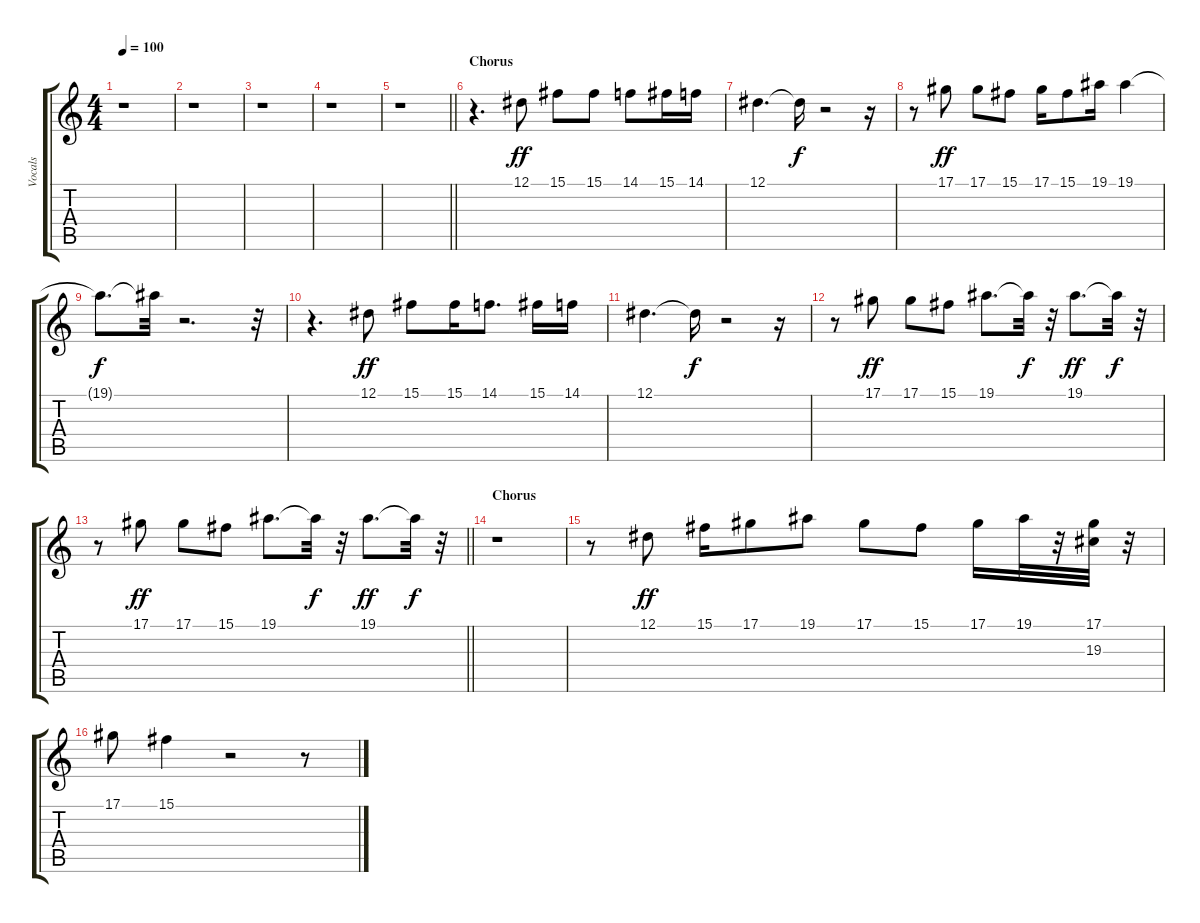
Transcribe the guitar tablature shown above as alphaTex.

\track ("Vocals" "Vocals") {instrument voiceoohs}
\staff {score tabs}
\tuning (Eb4 Bb3 Gb3 Db3 Ab2 Eb2) {hide}
\ts (4 4)
\tempo 100
\clef g2
\ks c
r.1{dy f} |
r.1 |
r.1 |
r.1 |
\barLineRight lightlight
r.1 |
\section ("" "Chorus")
r.4{d} 12.1.8{dy ff} 15.1.8 15.1.8 14.1.8 15.1.16 14.1.16 |
12.1.4{d} 12.1{t}.16{dy f} r.2 r.16 |
r.8 17.1.8{dy ff} 17.1.8 15.1.8 17.1.16 15.1.8 19.1.16 19.1.4 |
19.1{t}.8{d dy f} 19.1{t}.32 r.2{d} r.32 |
r.4{d} 12.1.8{dy ff} 15.1.8 15.1.16 14.1.8{d} 15.1.16 14.1.16 |
12.1.4{d} 12.1{t}.16{dy f} r.2 r.16 |
r.8 17.1.8{dy ff} 17.1.8 15.1.8 19.1.8{d} 19.1{t}.32{dy f} r.32 19.1.8{d dy ff} 19.1{t}.32{dy f} r.32 |
\barLineRight lightlight
r.8 17.1.8{dy ff} 17.1.8 15.1.8 19.1.8{d} 19.1{t}.32{dy f} r.32 19.1.8{d dy ff} 19.1{t}.32{dy f} r.32 |
\section ("" "Chorus")
r.1 |
r.8 12.1.8{dy ff} 15.1.16 17.1.8 19.1.8 17.1.8 15.1.8 17.1.16 19.1.32 r.32 (17.1 19.3).32 r.32 |
17.1.8 15.1.4 r.2 r.8
